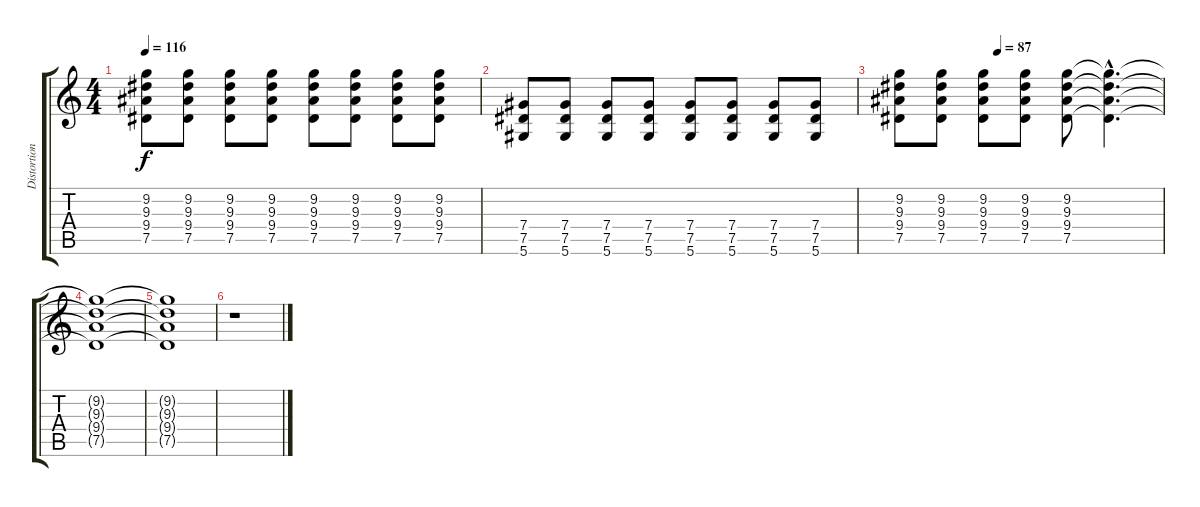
\track ("Distortion Guitar" "Distortion") {instrument distortionguitar}
\staff {score tabs}
\tuning (Eb4 Bb3 Gb3 Db3 Ab2 Eb2) {hide}
\ts (4 4)
\tempo 116
\clef g2
\ks c
(9.2 9.3 9.4 7.5).8{dy f} (9.2 9.3 9.4 7.5).8 (9.2 9.3 9.4 7.5).8 (9.2 9.3 9.4 7.5).8 (9.2 9.3 9.4 7.5).8 (9.2 9.3 9.4 7.5).8 (9.2 9.3 9.4 7.5).8 (9.2 9.3 9.4 7.5).8 |
(7.4 7.5 5.6).8 (7.4 7.5 5.6).8 (7.4 7.5 5.6).8 (7.4 7.5 5.6).8 (7.4 7.5 5.6).8 (7.4 7.5 5.6).8 (7.4 7.5 5.6).8 (7.4 7.5 5.6).8 |
\tempo (87 0.375)
(9.2 9.3 9.4 7.5).8 (9.2 9.3 9.4 7.5).8 (9.2 9.3 9.4 7.5).8 (9.2 9.3 9.4 7.5).8 (9.2 9.3 9.4 7.5).8 (9.2{hac t} 9.3{hac t} 9.4{hac t} 7.5{hac t}).4{d} |
(9.2{t} 9.3{t} 9.4{t} 7.5{t}).1 |
(9.2{t} 9.3{t} 9.4{t} 7.5{t}).1 |
r.1
